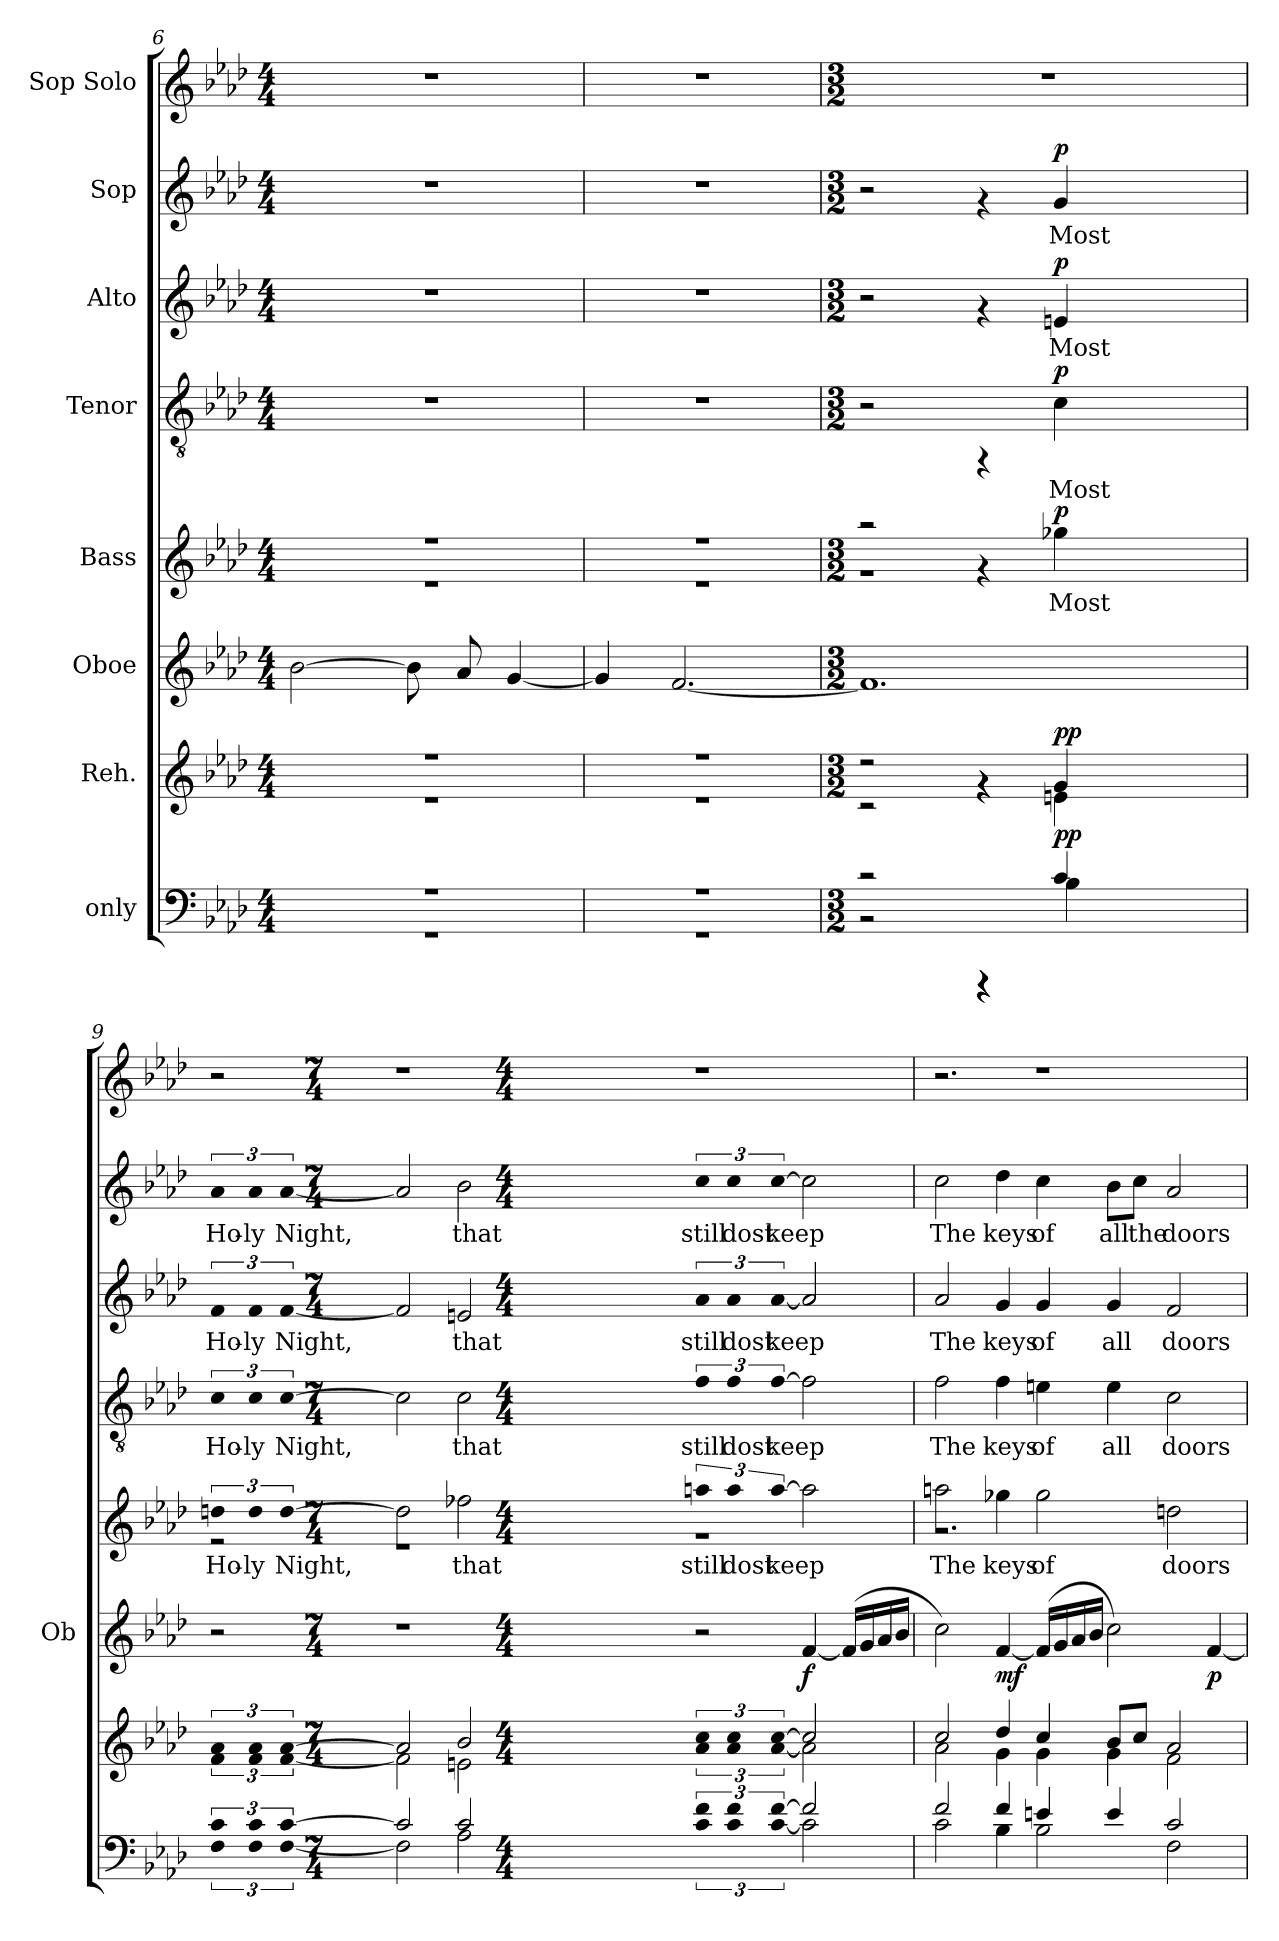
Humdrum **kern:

**kern	**dynam	**kern	**dynam	**kern	**dynam	**kern	**text	**dynam	**kern	**text	**dynam	**kern	**text	**dynam	**kern	**text	**dynam	**kern
*part8	*part8	*part7	*part7	*part6	*part6	*part5	*part5	*part5	*part4	*part4	*part4	*part3	*part3	*part3	*part2	*part2	*part2	*part1
*staff8	*staff8	*staff7	*staff7	*staff6	*staff6	*staff5	*staff5	*staff5	*staff4	*staff4	*staff4	*staff3	*staff3	*staff3	*staff2	*staff2	*staff2	*staff1
*I"only	*	*I"Reh.	*	*I"Oboe	*	*I"Bass	*	*	*I"Tenor	*	*	*I"Alto	*	*	*I"Sop	*	*	*I"Sop Solo
*	*	*	*	*I'Ob	*	*	*	*	*	*	*	*	*	*	*	*	*	*
*clefF4	*	*clefG2	*	*clefG2	*	*clefG2	*	*	*clefGv2	*	*	*clefG2	*	*	*clefG2	*	*	*clefG2
*k[b-e-a-d-]	*	*k[b-e-a-d-]	*	*k[b-e-a-d-]	*	*k[b-e-a-d-]	*	*	*k[b-e-a-d-]	*	*	*k[b-e-a-d-]	*	*	*k[b-e-a-d-]	*	*	*k[b-e-a-d-]
*A-:	*	*A-:	*	*A-:	*	*A-:	*	*	*A-:	*	*	*A-:	*	*	*A-:	*	*	*A-:
*M4/4	*	*M4/4	*	*M4/4	*	*M4/4	*	*	*M4/4	*	*	*M4/4	*	*	*M4/4	*	*	*M4/4
=6	=6	=6	=6	=6	=6	=6	=6	=6	=6	=6	=6	=6	=6	=6	=6	=6	=6	=6
*^	*	*^	*	*	*	*^	*	*	*	*	*	*	*	*	*	*	*	*
1r	1r	.	1r	1r	.	[>2b-\	.	1r	1r	.	.	1r	.	.	1r	.	.	1r	.	.	1r
.	.	.	.	.	.	8b-\]	.	.	.	.	.	.	.	.	.	.	.	.	.	.	.
.	.	.	.	.	.	8a-/	.	.	.	.	.	.	.	.	.	.	.	.	.	.	.
.	.	.	.	.	.	[<4g/	.	.	.	.	.	.	.	.	.	.	.	.	.	.	.
=7	=7	=7	=7	=7	=7	=7	=7	=7	=7	=7	=7	=7	=7	=7	=7	=7	=7	=7	=7	=7	=7
1r	1r	.	1r	1r	.	4g/]	.	1r	1r	.	.	1r	.	.	1r	.	.	1r	.	.	1r
.	.	.	.	.	.	[<2.f/	.	.	.	.	.	.	.	.	.	.	.	.	.	.	.
=8	=8	=8	=8	=8	=8	=8	=8	=8	=8	=8	=8	=8	=8	=8	=8	=8	=8	=8	=8	=8	=8
*M3/2	*	*	*M3/2	*	*	*M3/2	*	*M3/2	*	*	*	*M3/2	*	*	*M3/2	*	*	*M3/2	*	*	*M3/2
2r	2r	.	2r	2r	.	1.f]	.	2r	1r	.	.	2r	.	.	2r	.	.	2r	.	.	1.r
4rCCC	4rCCC	.	4rf	4rf	.	.	.	4rf	.	.	.	4rFF	.	.	4rf	.	.	4rf	.	.	.
!	!	!LO:DY:a	!	!	!	!	!	!	!	!LO:LY:b	!	!	!LO:LY:b	!	!	!LO:LY:b	!	!	!LO:LY:b	!	!
!	!	!LO:DY:n=1:a	!	!	!LO:DY:a	!	!	!	!	!	!	!	!	!	!	!	!	!	!	!	!
!	!	!	!	!	!LO:DY:n=1:a	!	!	!	!	!	!LO:DY:a	!	!	!LO:DY:a	!	!	!LO:DY:a	!	!	!LO:DY:a	!
4c/	4B-\	p p	4g/	4en\	p p	.	.	4gg-\	.	Most	p	4c\	Most	p	4en/	Most	p	4g/	Most	p	.
2ryy	2ryy	.	2ryy	2ryy	.	.	.	2ryy	2ryy	.	.	2ryy	.	.	2ryy	.	.	2ryy	.	.	.
!!LO:PB:g=z
=9	=9	=9	=9	=9	=9	=9	=9	=9	=9	=9	=9	=9	=9	=9	=9	=9	=9	=9	=9	=9	=9
!LO:N:vis=4	!LO:N:vis=4	!	!LO:N:vis=4	!LO:N:vis=4	!	!	!	!LO:N:vis=4	!	!LO:LY:b	!	!LO:N:vis=4	!LO:LY:b	!	!LO:N:vis=4	!LO:LY:b	!	!LO:N:vis=4	!LO:LY:b	!	!
6c/	6F\	.	6a-/	6f\	.	2r	.	6dd\	2r	Ho-	.	6c\	Ho-	.	6f/	Ho-	.	6a-/	Ho-	.	2r
!LO:N:vis=4	!LO:N:vis=4	!	!LO:N:vis=4	!LO:N:vis=4	!	!	!	!LO:N:vis=4	!	!LO:LY:b	!	!LO:N:vis=4	!LO:LY:b	!	!LO:N:vis=4	!LO:LY:b	!	!LO:N:vis=4	!LO:LY:b	!	!
6c/	6F\	.	6a-/	6f\	.	.	.	6dd\	.	-ly	.	6c\	-ly	.	6f/	-ly	.	6a-/	-ly	.	.
!LO:N:vis=4	!LO:N:vis=4	!	!LO:N:vis=4	!LO:N:vis=4	!	!	!	!LO:N:vis=4	!	!LO:LY:b	!	!LO:N:vis=4	!LO:LY:b	!	!LO:N:vis=4	!LO:LY:b	!	!LO:N:vis=4	!LO:LY:b	!	!
[<6c/	[>6F\	.	[<6a-/	[>6f\	.	.	.	[>6dd\	.	Night,	.	[>6c\	Night,	.	[<6f/	Night,	.	[<6a-/	Night,	.	.
*M7/4	*	*	*M7/4	*	*	*M7/4	*	*M7/4	*	*	*	*M7/4	*	*	*M7/4	*	*	*M7/4	*	*	*M7/4
!	!	!	!	!	!	!	!	!	!	!LO:LY:b	!	!	!LO:LY:b	!	!	!LO:LY:b	!	!	!LO:LY:b	!	!
2c/]	2F\]	.	2a-/]	2f\]	.	1r	.	2dd\]	1r	.	.	2c\]	.	.	2f/]	.	.	2a-/]	.	.	1r
!	!	!	!	!	!	!	!	!	!	!LO:LY:b	!	!	!LO:LY:b	!	!	!LO:LY:b	!	!	!LO:LY:b	!	!
2c/	2A-\	.	2b-/	2en\	.	.	.	2ff-\	.	that	.	2c\	that	.	2en/	that	.	2b-\	that	.	.
*M4/4	*	*	*M4/4	*	*	*M4/4	*	*M4/4	*	*	*	*M4/4	*	*	*M4/4	*	*	*M4/4	*	*	*M4/4
!LO:N:vis=4	!LO:N:vis=4	!	!LO:N:vis=4	!LO:N:vis=4	!	!	!	!LO:N:vis=4	!	!LO:LY:b	!	!LO:N:vis=4	!LO:LY:b	!	!LO:N:vis=4	!LO:LY:b	!	!LO:N:vis=4	!LO:LY:b	!	!
6f/	6c\	.	6cc/	6a-\	.	2r	.	6aa\	1r	still	.	6f\	still	.	6a-/	still	.	6cc\	still	.	1r
!LO:N:vis=4	!LO:N:vis=4	!	!LO:N:vis=4	!LO:N:vis=4	!	!	!	!LO:N:vis=4	!	!LO:LY:b	!	!LO:N:vis=4	!LO:LY:b	!	!LO:N:vis=4	!LO:LY:b	!	!LO:N:vis=4	!LO:LY:b	!	!
6f/	6c\	.	6cc/	6a-\	.	.	.	6aa\	.	dost	.	6f\	dost	.	6a-/	dost	.	6cc\	dost	.	.
!LO:N:vis=4	!LO:N:vis=4	!	!LO:N:vis=4	!LO:N:vis=4	!	!	!	!LO:N:vis=4	!	!LO:LY:b	!	!LO:N:vis=4	!LO:LY:b	!	!LO:N:vis=4	!LO:LY:b	!	!LO:N:vis=4	!LO:LY:b	!	!
[<6f/	[>6c\	.	[<6cc/	[>6a-\	.	.	.	[>6aa\	.	keep	.	[>6f\	keep	.	[<6a-/	keep	.	[>6cc\	keep	.	.
!	!	!	!	!	!	!	!LO:DY:b	!	!	!LO:LY:b	!	!	!LO:LY:b	!	!	!LO:LY:b	!	!	!LO:LY:b	!	!
2f/]	2c\]	.	2cc/]	2a-\]	.	[<4f/	f	2aa\]	.	.	.	2f\]	.	.	2a-/]	.	.	2cc\]	.	.	.
.	.	.	.	.	.	(>16f/L]	.	.	.	.	.	.	.	.	.	.	.	.	.	.	.
.	.	.	.	.	.	16g/	.	.	.	.	.	.	.	.	.	.	.	.	.	.	.
.	.	.	.	.	.	16a-/	.	.	.	.	.	.	.	.	.	.	.	.	.	.	.
.	.	.	.	.	.	16b-/J	.	.	.	.	.	.	.	.	.	.	.	.	.	.	.
=10	=10	=10	=10	=10	=10	=10	=10	=10	=10	=10	=10	=10	=10	=10	=10	=10	=10	=10	=10	=10	=10
!	!	!	!	!	!	!	!	!	!	!LO:LY:b	!	!	!LO:LY:b	!	!	!LO:LY:b	!	!	!LO:LY:b	!	!
2f/	2c\	.	2cc/	2a-\	.	2cc\)	.	2aa\	2.r	The	.	2f\	The	.	2a-/	The	.	2cc\	The	.	2.r
!	!	!	!	!	!	!	!LO:DY:b	!	!	!LO:LY:b	!	!	!LO:LY:b	!	!	!LO:LY:b	!	!	!LO:LY:b	!	!
4f/	4B-\	.	4dd-/	4g\	.	[<4f/	mf	4gg-\	.	keys	.	4f\	keys	.	4g/	keys	.	4dd-\	keys	.	.
!	!	!	!	!	!	!	!	!	!	!LO:LY:b	!	!	!LO:LY:b	!	!	!LO:LY:b	!	!	!LO:LY:b	!	!
4en/	2B-\	.	4cc/	4g\	.	(>16f/L]	.	2gg-\	1ryy	of	.	4en\	of	.	4g/	of	.	4cc\	of	.	1r
.	.	.	.	.	.	16g/	.	.	.	.	.	.	.	.	.	.	.	.	.	.	.
.	.	.	.	.	.	16a-/	.	.	.	.	.	.	.	.	.	.	.	.	.	.	.
.	.	.	.	.	.	16b-/J	.	.	.	.	.	.	.	.	.	.	.	.	.	.	.
!	!	!	!	!	!	!	!	!	!	!	!	!	!LO:LY:b	!	!	!LO:LY:b	!	!	!LO:LY:b	!	!
4e/	.	.	8b-/L	4g\	.	2cc\)	.	.	.	.	.	4e\	all	.	4g/	all	.	8b-\L	all	.	.
!	!	!	!	!	!	!	!	!	!	!	!	!	!	!	!	!	!	!	!LO:LY:b	!	!
.	.	.	8cc/J	.	.	.	.	.	.	.	.	.	.	.	.	.	.	8cc\J	the	.	.
!	!	!	!	!	!	!	!	!	!	!LO:LY:b	!	!	!LO:LY:b	!	!	!LO:LY:b	!	!	!LO:LY:b	!	!
2c/	2F\	.	2a-/	2f\	.	.	.	2dd\	.	doors	.	2c\	doors	.	2f/	doors	.	2a-/	doors	.	.
!	!	!	!	!	!	!	!LO:DY:b	!	!	!	!	!	!	!	!	!	!	!	!	!	!
.	.	.	.	.	.	[<4f/	p	.	.	.	.	.	.	.	.	.	.	.	.	.	.
*v	*v	*	*	*	*	*	*	*v	*v	*	*	*	*	*	*	*	*	*	*	*	*
*	*	*v	*v	*	*	*	*	*	*	*	*	*	*	*	*	*	*	*	*
=	=	=	=	=	=	=	=	=	=	=	=	=	=	=	=	=	=	=
*-	*-	*-	*-	*-	*-	*-	*-	*-	*-	*-	*-	*-	*-	*-	*-	*-	*-	*-
